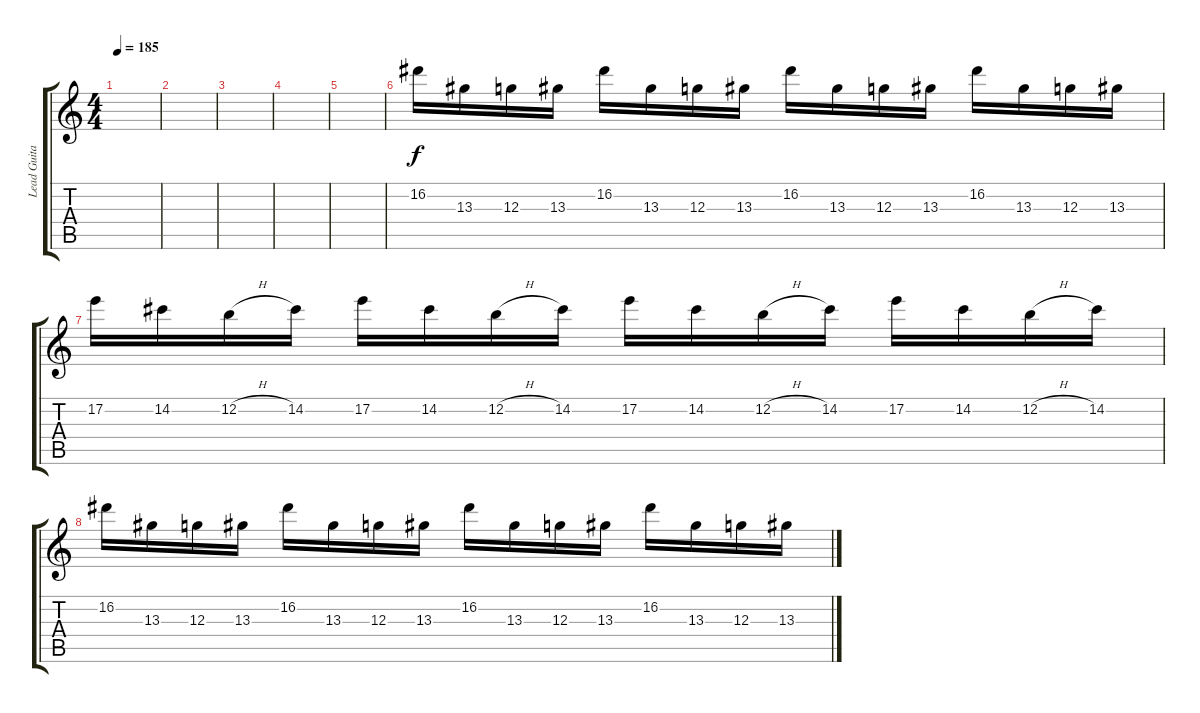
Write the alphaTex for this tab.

\track ("Lead Guitar, Enrik Garcia" "Lead Guita") {instrument distortionguitar}
\staff {score tabs}
\tuning (E4 B3 G3 D3 A2 D2) {hide}
\ts (4 4)
\tempo 185
\clef g2
\ks c
|
|
|
|
|
16.2.16 13.3.16 12.3.16 13.3.16 16.2.16 13.3.16 12.3.16 13.3.16 16.2.16 13.3.16 12.3.16 13.3.16 16.2.16 13.3.16 12.3.16 13.3.16 |
17.2.16 14.2.16 12.2{h}.16 14.2.16 17.2.16 14.2.16 12.2{h}.16 14.2.16 17.2.16 14.2.16 12.2{h}.16 14.2.16 17.2.16 14.2.16 12.2{h}.16 14.2.16 |
16.2.16 13.3.16 12.3.16 13.3.16 16.2.16 13.3.16 12.3.16 13.3.16 16.2.16 13.3.16 12.3.16 13.3.16 16.2.16 13.3.16 12.3.16 13.3.16
